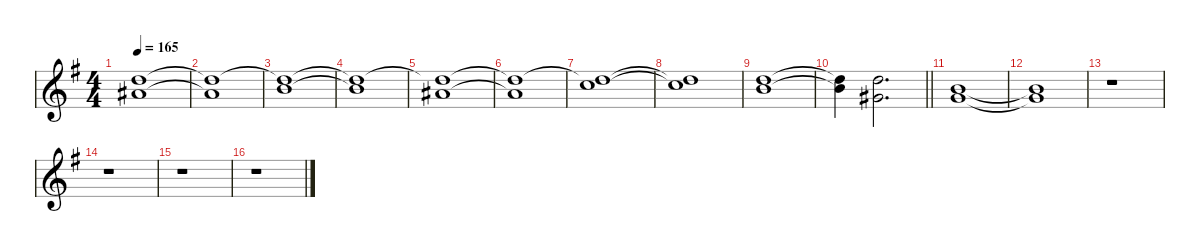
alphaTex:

\defaultSystemsLayout 4
\hideDynamics
\bracketExtendMode nobrackets
\singleTrackTrackNamePolicy hidden
\multiTrackTrackNamePolicy hidden
\firstSystemTrackNameMode fullname
\firstSystemTrackNameOrientation horizontal
\otherSystemsTrackNameOrientation horizontal
\track ("Devin Townsend (Vocals)" "eh.") {instrument englishhorn}
\staff {score}
\tuning (E4 B3 G3 D3 A2 E2)
\displaytranspose 7
\ts (4 4)
\tempo 165
\clef g2
\ks g
(3.1{acc forcenatural} 4.2{acc #}).1{dy f beam Down} |
(3.1{t acc forcenatural} 4.2{t acc #}).1{beam Down} |
(3.1{t acc forcenatural} 5.2{acc forcenatural}).1{beam Down} |
(3.1{t acc forcenatural} 5.2{t acc forcenatural}).1{beam Down} |
(3.1{t acc forcenatural} 4.2{acc #}).1{beam Down} |
(3.1{t acc forcenatural} 4.2{t acc #}).1{beam Down} |
(3.1{t acc forcenatural} 6.2{acc forcenatural}).1{beam Down} |
(3.1{t acc forcenatural} 6.2{t acc forcenatural}).1{beam Down} |
(3.1{acc forcenatural} 5.2{acc forcenatural}).1{beam Down} |
\barLineRight lightlight
(3.1{t acc forcenatural} 5.2{t acc forcenatural}).4{beam Down} (2.2{acc #} 3.1{acc forcenatural}).2{d beam Down} |
(0.1{acc forcenatural} 1.2{acc forcenatural}).1{beam Up} |
(1.2{t acc forcenatural} 0.1{t acc forcenatural}).1{beam Up} |
r.1{beam Down} |
r.1{beam Down} |
r.1{beam Down} |
r.1{beam Down}
